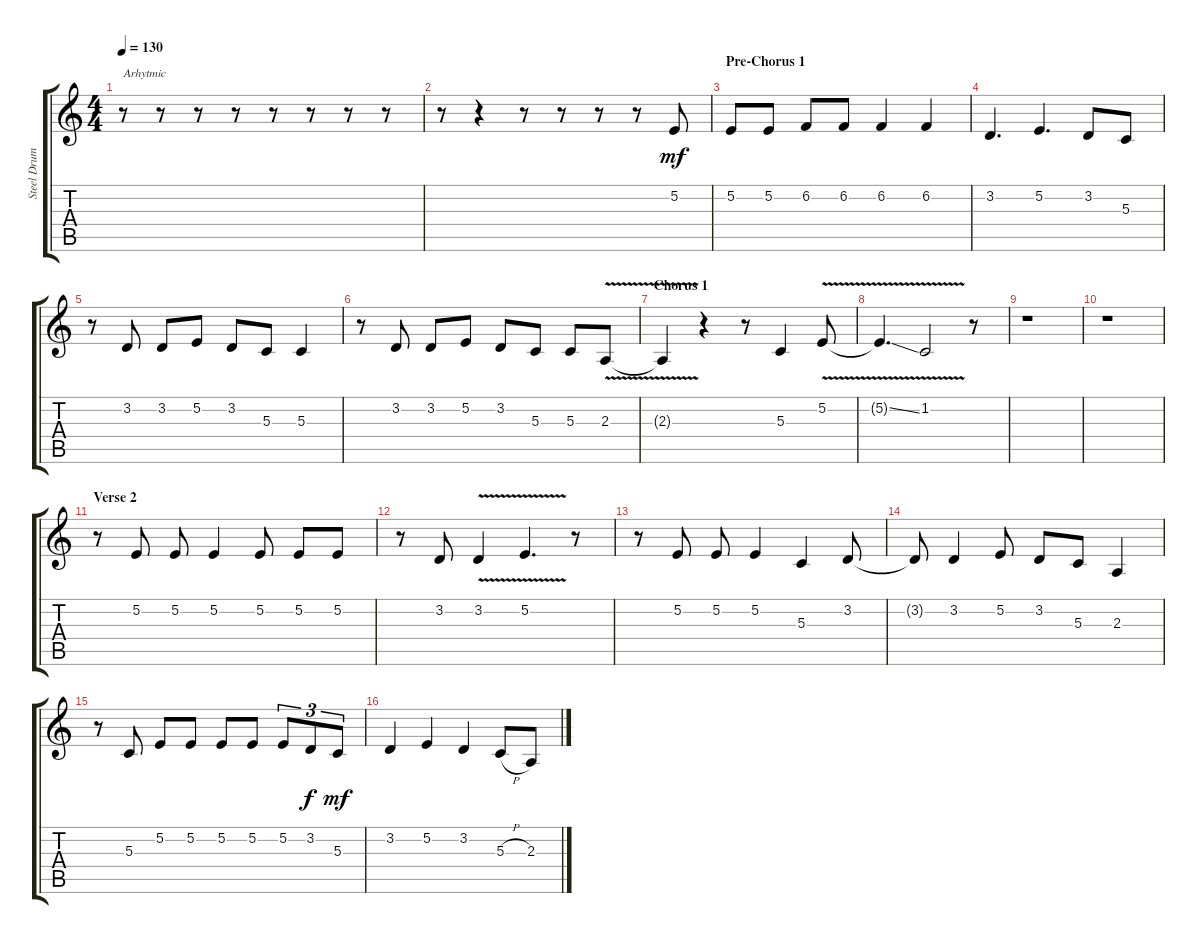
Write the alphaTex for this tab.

\track ("Steel Drums" "Steel Drum") {instrument steeldrums}
\staff {score tabs}
\tuning (E4 B3 G3 D3 A2 E2) {hide}
\ts (4 4)
\tempo 130
\clef g2
\ks c
r.8{txt "Arhytmic" dy mf} r.8 r.8 r.8 r.8 r.8 r.8 r.8 |
r.8 r.4 r.8 r.8 r.8 r.8 5.2.8 |
\section ("" "Pre-Chorus 1")
5.2.8 5.2.8 6.2.8 6.2.8 6.2.4 6.2.4 |
3.2.4{d} 5.2.4{d} 3.2.8 5.3.8 |
r.8 3.2.8 3.2.8 5.2.8 3.2.8 5.3.8 5.3.4 |
r.8 3.2.8 3.2.8 5.2.8 3.2.8 5.3.8 5.3.8 2.3{v}.8 |
\section ("" "Chorus 1")
2.3{t}.4 r.4 r.8 5.3.4 5.2{v}.8 |
5.2{ss t}.4{d} 1.2{v}.2 r.8 |
r.1 |
r.1 |
\section ("" "Verse 2")
r.8 5.2.8 5.2.8 5.2.4 5.2.8 5.2.8 5.2.8 |
r.8 3.2.8 3.2{v}.4 5.2{v}.4{d} r.8 |
r.8 5.2.8 5.2.8 5.2.4 5.3.4 3.2.8 |
3.2{t}.8 3.2.4 5.2.8 3.2.8 5.3.8 2.3.4 |
r.8 5.3.8 5.2.8 5.2.8 5.2.8 5.2.8 5.2.8{tu (3 2)} 3.2.8{tu (3 2) dy f} 5.3.8{tu (3 2) dy mf} |
3.2.4 5.2.4 3.2.4 5.3{h}.8 2.3.8
